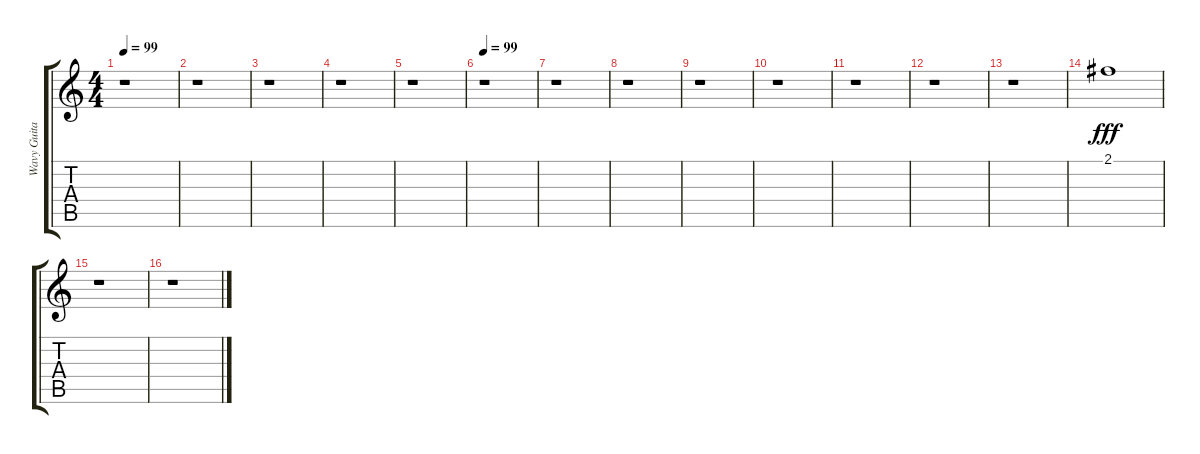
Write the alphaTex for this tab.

\track ("Wavy Guitar" "Wavy Guita") {instrument electricguitarclean}
\staff {score tabs}
\tuning (E4 B3 G3 D3 A2 E2) {hide}
\ts (4 4)
\tempo 99
\clef g2
\ks c
r.1{dy fff} |
r.1 |
r.1 |
r.1 |
r.1 |
\tempo 99
r.1 |
r.1 |
r.1 |
r.1 |
r.1 |
r.1 |
r.1 |
r.1 |
2.1.1 |
r.1 |
r.1
